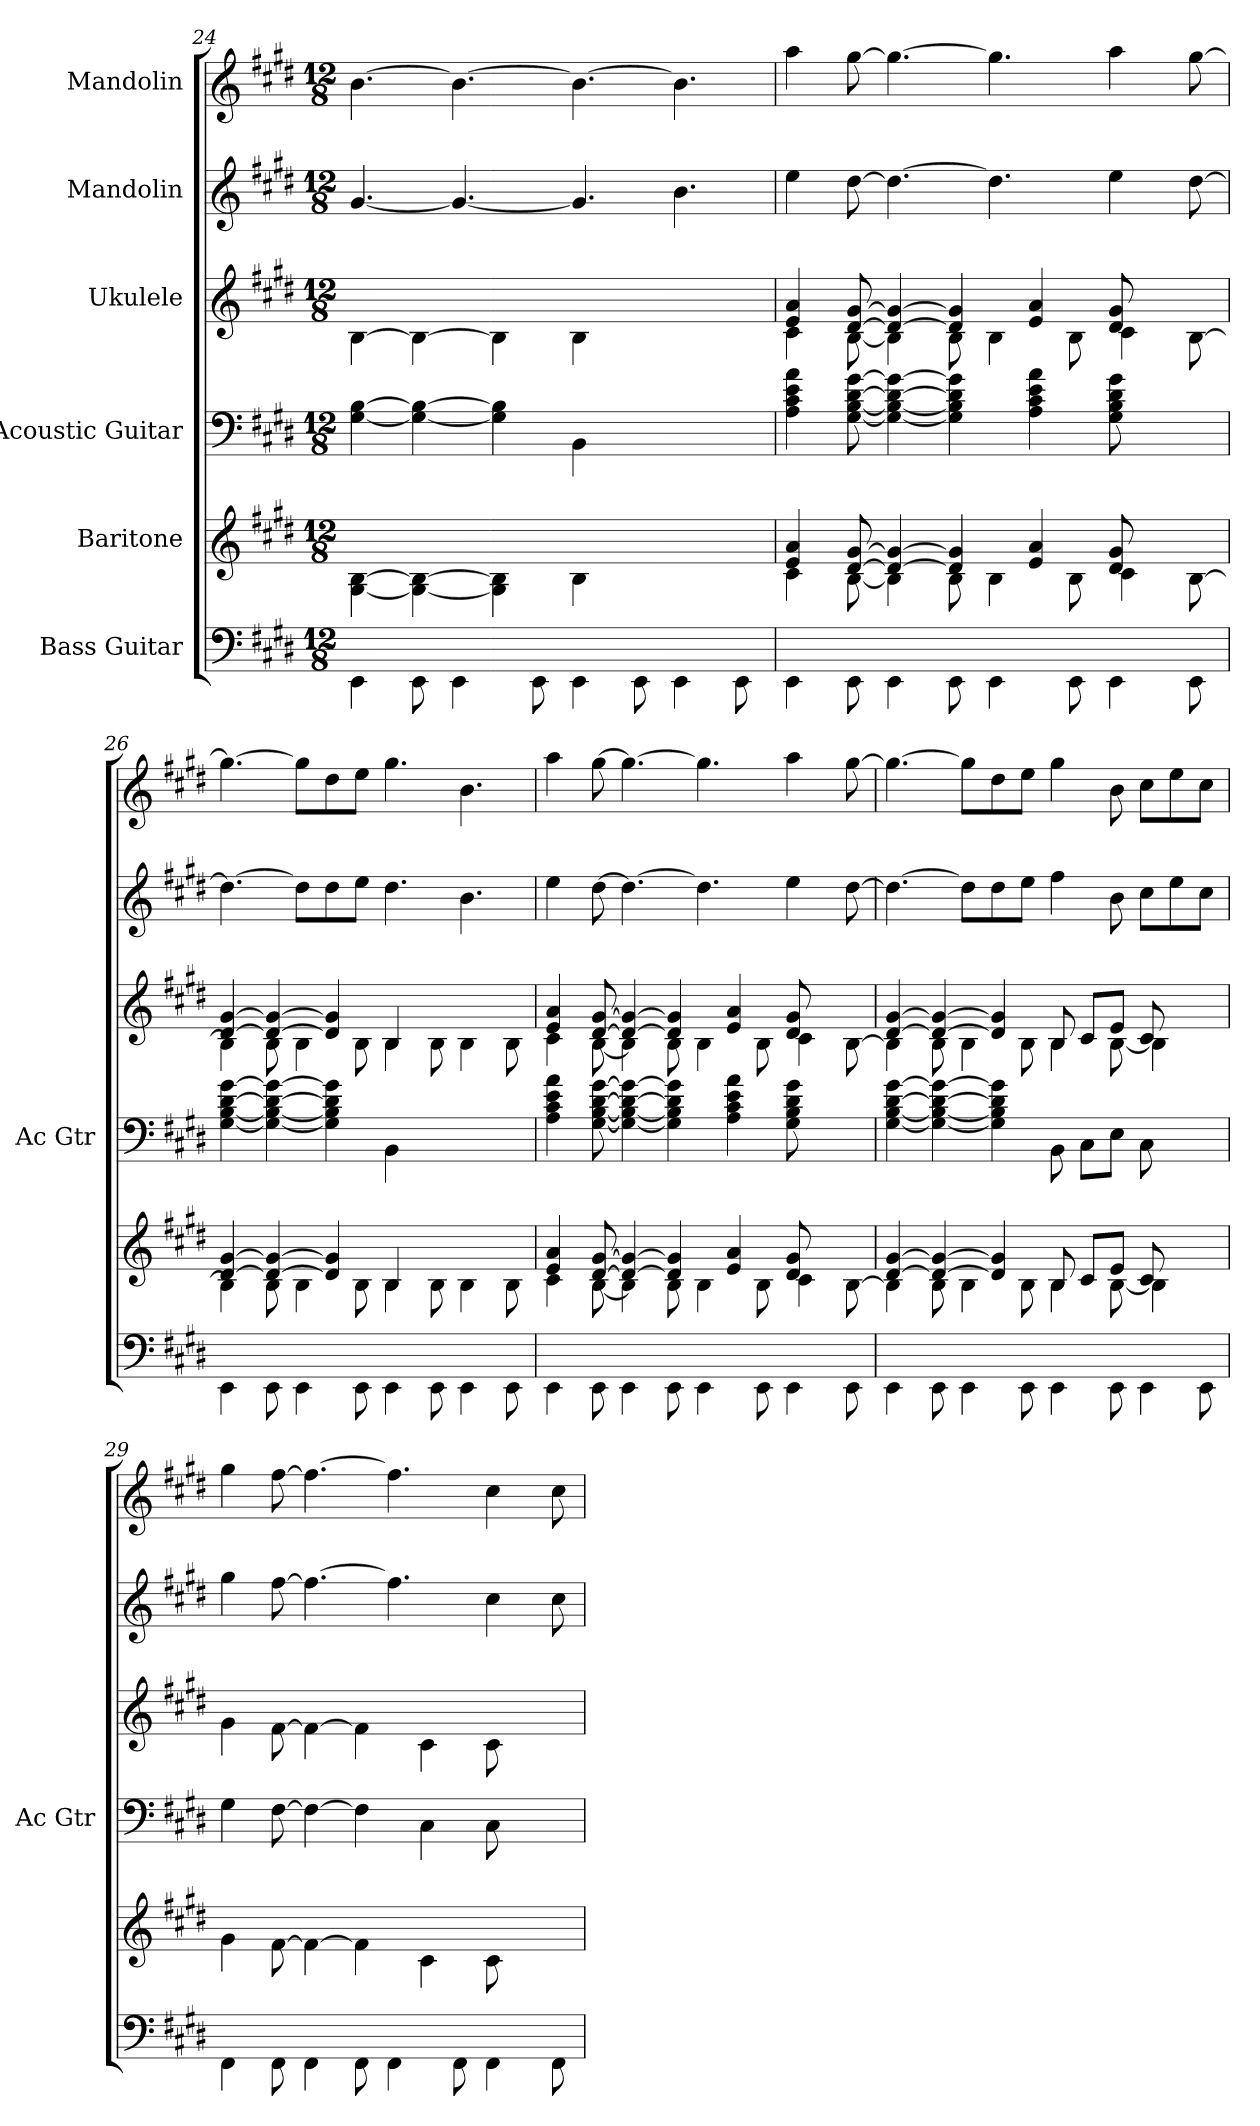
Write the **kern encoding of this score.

**kern	**kern	**kern	**kern	**kern	**kern
*part6	*part5	*part4	*part3	*part2	*part1
*staff6	*staff5	*staff4	*staff3	*staff2	*staff1
*I"Bass Guitar	*I"Baritone	*I"Acoustic Guitar	*I"Ukulele	*I"Mandolin	*I"Mandolin
*	*	*I'Ac Gtr	*	*	*
*	*	*	*	*clefG2	*clefG2
*k[f#c#g#d#]	*k[f#c#g#d#]	*k[f#c#g#d#]	*k[f#c#g#d#]	*k[f#c#g#d#]	*k[f#c#g#d#]
*E:	*E:	*E:	*E:	*E:	*E:
*M12/8	*M12/8	*M12/8	*M12/8	*M12/8	*M12/8
=24	=24	=24	=24	=24	=24
4EE\	[4G#\ [4B\	[4G#\ [4B\	[4B\	[4.g#/	[4.b\
8EE\	4G#\_ 4B\_	4G#\_ 4B\_	4B\_	.	.
4EE\	.	.	.	4.g#/_	4.b\_
.	4G#\] 4B\]	4G#\] 4B\]	4B\]	.	.
8EE\	.	.	.	.	.
4EE\	4B\	4BB\	4B\	4.g#/]	4.b\_
8EE\	2ryy	2ryy	2ryy	.	.
4EE\	.	.	.	4.b\	4.b\]
8EE\	.	.	.	.	.
!!LO:PB:g=z
=25	=25	=25	=25	=25	=25
*	*^	*	*^	*	*
4EE\	4e/ 4a/	4c#\	4A\ 4c#\ 4e\ 4a\	4e/ 4a/	4c#\	4ee\	4aa\
8EE\	[8d#/ [8g#/	[8B\	[8G#\ [8B\ [8d#\ [8g#\	[8d#/ [8g#/	[8B\	[8dd#\	[8gg#\
4EE\	4d#/_ 4g#/_	4B\]	4G#\_ 4B\_ 4d#\_ 4g#\_	4d#/_ 4g#/_	4B\]	4.dd#\_	4.gg#\_
8EE\	4d#/] 4g#/]	8B\	4G#\] 4B\] 4d#\] 4g#\]	4d#/] 4g#/]	8B\	.	.
4EE\	.	4B\	.	.	4B\	4.dd#\]	4.gg#\]
.	4e/ 4a/	.	4A\ 4c#\ 4e\ 4a\	4e/ 4a/	.	.	.
8EE\	.	8B\	.	.	8B\	.	.
4EE\	8d#/ 8g#/	4c#\	8G#\ 8B\ 8d#\ 8g#\	8d#/ 8g#/	4c#\	4ee\	4aa\
.	4ryy	.	4ryy	4ryy	.	.	.
8EE\	.	[8B\	.	.	[8B\	[8dd#\	[8gg#\
=26	=26	=26	=26	=26	=26	=26	=26
4EE\	[4d#/ [4g#/	4B\]	[4G#\ [4B\ [4d#\ [4g#\	[4d#/ [4g#/	4B\]	4.dd#\_	4.gg#\_
8EE\	4d#/_ 4g#/_	8B\	4G#\_ 4B\_ 4d#\_ 4g#\_	4d#/_ 4g#/_	8B\	.	.
4EE\	.	4B\	.	.	4B\	8dd#\L]	8gg#\L]
.	4d#/] 4g#/]	.	4G#\] 4B\] 4d#\] 4g#\]	4d#/] 4g#/]	.	8dd#\	8dd#\
8EE\	.	8B\	.	.	8B\	8ee\J	8ee\J
4EE\	4B/	4B\	4BB\	4B/	4B\	4.dd#\	4.gg#\
8EE\	2ryy	8B\	2ryy	2ryy	8B\	.	.
4EE\	.	4B\	.	.	4B\	4.b\	4.b\
8EE\	.	8B\	.	.	8B\	.	.
!!LO:LB:g=z
=27	=27	=27	=27	=27	=27	=27	=27
4EE\	4e/ 4a/	4c#\	4A\ 4c#\ 4e\ 4a\	4e/ 4a/	4c#\	4ee\	4aa\
8EE\	[8d#/ [8g#/	[8B\	[8G#\ [8B\ [8d#\ [8g#\	[8d#/ [8g#/	[8B\	[8dd#\	[8gg#\
4EE\	4d#/_ 4g#/_	4B\]	4G#\_ 4B\_ 4d#\_ 4g#\_	4d#/_ 4g#/_	4B\]	4.dd#\_	4.gg#\_
8EE\	4d#/] 4g#/]	8B\	4G#\] 4B\] 4d#\] 4g#\]	4d#/] 4g#/]	8B\	.	.
4EE\	.	4B\	.	.	4B\	4.dd#\]	4.gg#\]
.	4e/ 4a/	.	4A\ 4c#\ 4e\ 4a\	4e/ 4a/	.	.	.
8EE\	.	8B\	.	.	8B\	.	.
4EE\	8d#/ 8g#/	4c#\	8G#\ 8B\ 8d#\ 8g#\	8d#/ 8g#/	4c#\	4ee\	4aa\
.	4ryy	.	4ryy	4ryy	.	.	.
8EE\	.	[8B\	.	.	[8B\	[8dd#\	[8gg#\
=28	=28	=28	=28	=28	=28	=28	=28
4EE\	[4d#/ [4g#/	4B\]	[4G#\ [4B\ [4d#\ [4g#\	[4d#/ [4g#/	4B\]	4.dd#\_	4.gg#\_
8EE\	4d#/_ 4g#/_	8B\	4G#\_ 4B\_ 4d#\_ 4g#\_	4d#/_ 4g#/_	8B\	.	.
4EE\	.	4B\	.	.	4B\	8dd#\L]	8gg#\L]
.	4d#/] 4g#/]	.	4G#\] 4B\] 4d#\] 4g#\]	4d#/] 4g#/]	.	8dd#\	8dd#\
8EE\	.	8B\	.	.	8B\	8ee\J	8ee\J
4EE\	8B/	4B\	8BB\	8B/	4B\	4ff#\	4gg#\
.	8c#/L	.	8C#\L	8c#/L	.	.	.
8EE\	8e/J	[8B\	8E\J	8e/J	[8B\	8b\	8b\
4EE\	8c#/	4B\]	8C#\	8c#/	4B\]	8cc#\L	8cc#\L
.	4ryy	.	4ryy	4ryy	.	8ee\	8ee\
8EE\	.	8ryy	.	.	8ryy	8cc#\J	8cc#\J
*	*v	*v	*	*v	*v	*	*
=29	=29	=29	=29	=29	=29
4FF#\	4g#\	4G#\	4g#\	4gg#\	4gg#\
8FF#\	[8f#\	[8F#\	[8f#\	[8ff#\	[8ff#\
4FF#\	4f#\_	4F#\_	4f#\_	4.ff#\_	4.ff#\_
8FF#\	4f#\]	4F#\]	4f#\]	.	.
4FF#\	.	.	.	4.ff#\]	4.ff#\]
.	4c#\	4C#\	4c#\	.	.
8FF#\	.	.	.	.	.
4FF#\	8c#\	8C#\	8c#\	4cc#\	4cc#\
.	4ryy	4ryy	4ryy	.	.
8FF#\	.	.	.	8cc#\	8cc#\
=	=	=	=	=	=
*-	*-	*-	*-	*-	*-
